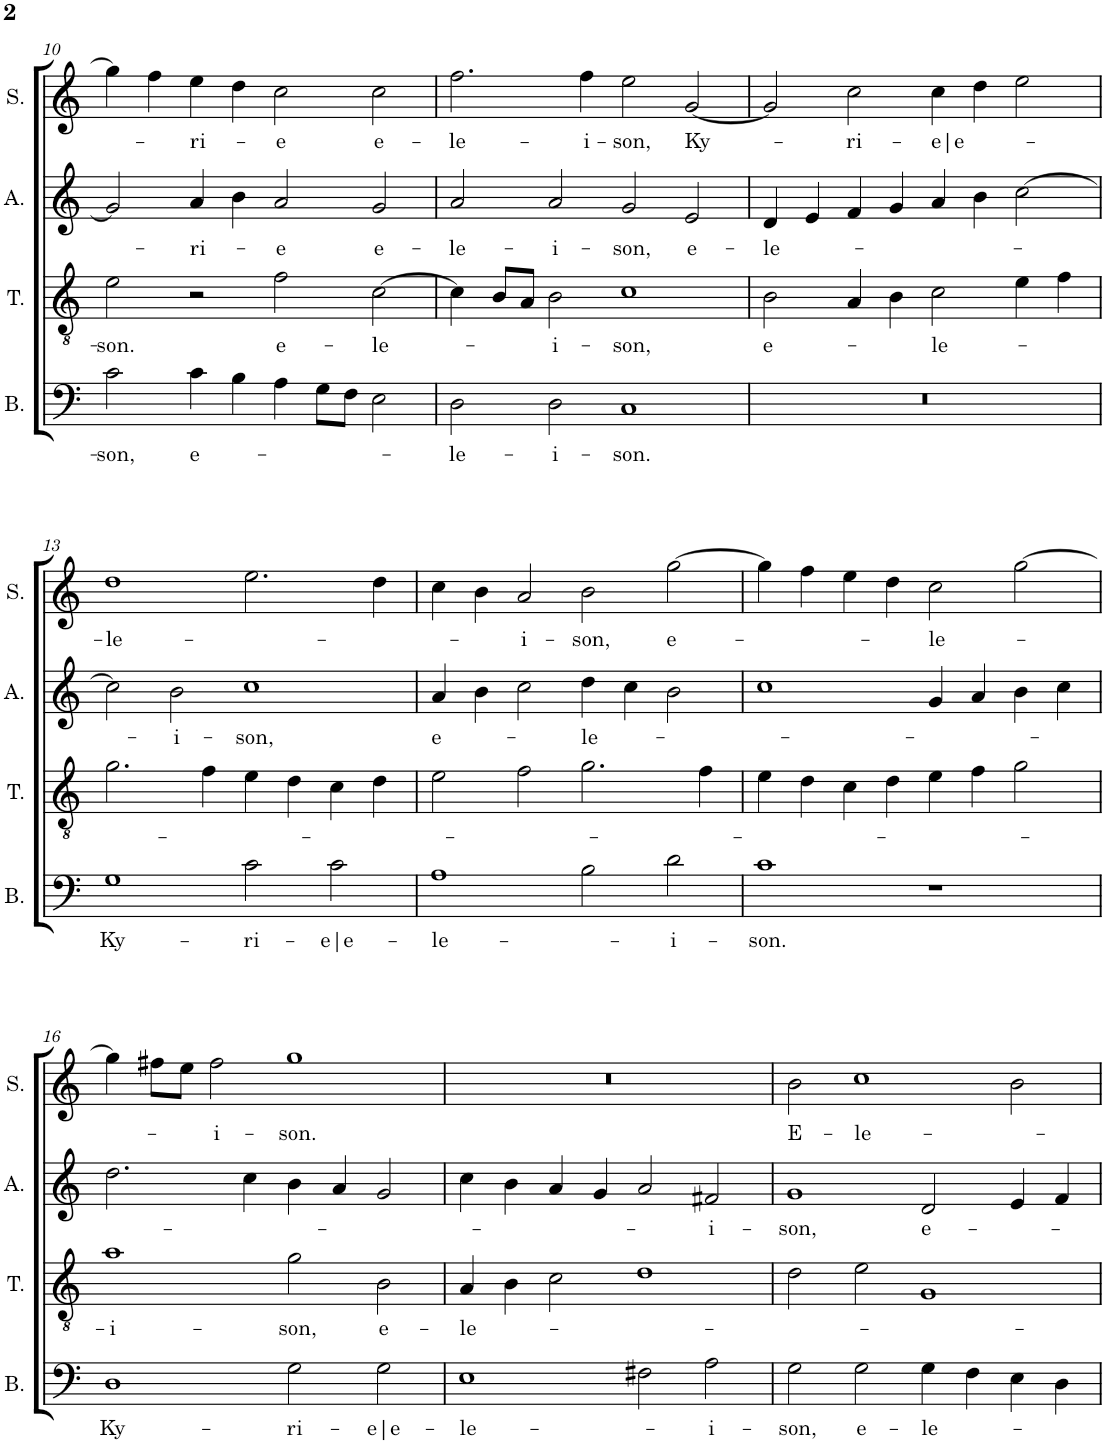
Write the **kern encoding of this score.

**kern	**text	**kern	**text	**kern	**text	**kern	**text
*part4	*part4	*part3	*part3	*part2	*part2	*part1	*part1
*staff4	*staff4	*staff3	*staff3	*staff2	*staff2	*staff1	*staff1
*I"Bass	*	*I"Tenor	*	*I"Alto	*	*I"Soprano	*
*I'B.	*	*I'T.	*	*I'A.	*	*I'S.	*
!!LO:PB:g=z
*clefF4	*	*clefGv2	*	*clefG2	*	*clefG2	*
*k[]	*	*k[]	*	*k[]	*	*k[]	*
*M4/2	*	*M4/2	*	*M4/2	*	*M4/2	*
=10	=10	=10	=10	=10	=10	=10	=10
!	!LO:LY:b	!	!LO:LY:b	!	!	!	!
2c\	-son,	2e\	-son.	2g/]	.	4gg\]	.
.	.	.	.	.	.	4ff\	.
!	!LO:LY:b	!	!	!	!LO:LY:b	!	!LO:LY:b
4c\	e-	2r	.	4a/	-ri-	4ee\	-ri-
4B\	.	.	.	4b\	.	4dd\	.
!	!	!	!LO:LY:b	!	!LO:LY:b	!	!LO:LY:b
4A\	.	2f\	e-	2a/	-e	2cc\	-e
8G\L	.	.	.	.	.	.	.
8F\J	.	.	.	.	.	.	.
!	!	!	!LO:LY:b	!	!LO:LY:b	!	!LO:LY:b
2E\	.	[2c\	-le-	2g/	e-	2cc\	e-
=11	=11	=11	=11	=11	=11	=11	=11
!	!LO:LY:b	!	!	!	!LO:LY:b	!	!LO:LY:b
2D\	-le-	4c\]	.	2a/	-le-	2.ff\	-le-
.	.	8B/L	.	.	.	.	.
.	.	8A/J	.	.	.	.	.
!	!LO:LY:b	!	!LO:LY:b	!	!LO:LY:b	!	!
2D\	-i-	2B\	-i-	2a/	-i-	.	.
!	!	!	!	!	!	!	!LO:LY:b
.	.	.	.	.	.	4ff\	-i-
!	!LO:LY:b	!	!LO:LY:b	!	!LO:LY:b	!	!LO:LY:b
1C	-son.	1c	-son,	2g/	-son,	2ee\	-son,
!	!	!	!	!	!LO:LY:b	!	!LO:LY:b
.	.	.	.	2e/	e-	[2g/	Ky-
=12	=12	=12	=12	=12	=12	=12	=12
!	!	!	!LO:LY:b	!	!LO:LY:b	!	!
0r	.	2B\	e-	4d/	-le-	2g/]	.
.	.	.	.	4e/	.	.	.
!	!	!	!	!	!	!	!LO:LY:b
.	.	4A/	.	4f/	.	2cc\	-ri-
.	.	4B\	.	4g/	.	.	.
!	!	!	!LO:LY:b	!	!	!	!LO:LY:b
.	.	2c\	-le-	4a/	.	4cc\	-e|e-
.	.	.	.	4b\	.	4dd\	.
.	.	4e\	.	[2cc\	.	2ee\	.
.	.	4f\	.	.	.	.	.
!!LO:LB:g=z
=13	=13	=13	=13	=13	=13	=13	=13
!	!LO:LY:b	!	!	!	!	!	!LO:LY:b
1G	Ky-	2.g\	.	2cc\]	.	1dd	-le-
!	!	!	!	!	!LO:LY:b	!	!
.	.	.	.	2b\	-i-	.	.
.	.	4f\	.	.	.	.	.
!	!LO:LY:b	!	!	!	!LO:LY:b	!	!
2c\	-ri-	4e\	.	1cc	-son,	2.ee\	.
.	.	4d\	.	.	.	.	.
!	!LO:LY:b	!	!	!	!	!	!
2c\	-e|e-	4c\	.	.	.	.	.
.	.	4d\	.	.	.	4dd\	.
=14	=14	=14	=14	=14	=14	=14	=14
!	!LO:LY:b	!	!	!	!LO:LY:b	!	!
1A	-le-	2e\	.	4a/	e-	4cc\	.
.	.	.	.	4b\	.	4b\	.
!	!	!	!	!	!	!	!LO:LY:b
.	.	2f\	.	2cc\	.	2a/	-i-
!	!	!	!	!	!LO:LY:b	!	!LO:LY:b
2B\	.	2.g\	.	4dd\	-le-	2b\	-son,
.	.	.	.	4cc\	.	.	.
!	!LO:LY:b	!	!	!	!	!	!LO:LY:b
2d\	-i-	.	.	2b\	.	[2gg\	e-
.	.	4f\	.	.	.	.	.
=15	=15	=15	=15	=15	=15	=15	=15
!	!LO:LY:b	!	!	!	!	!	!
1c	-son.	4e\	.	1cc	.	4gg\]	.
.	.	4d\	.	.	.	4ff\	.
.	.	4c\	.	.	.	4ee\	.
.	.	4d\	.	.	.	4dd\	.
!	!	!	!	!	!	!	!LO:LY:b
1r	.	4e\	.	4g/	.	2cc\	-le-
.	.	4f\	.	4a/	.	.	.
.	.	2g\	.	4b\	.	[2gg\	.
.	.	.	.	4cc\	.	.	.
!!LO:LB:g=z
=16	=16	=16	=16	=16	=16	=16	=16
!	!LO:LY:b	!	!LO:LY:b	!	!	!	!
1D	Ky-	1a	-i-	2.dd\	.	4gg\]	.
.	.	.	.	.	.	8ff#X\L	.
.	.	.	.	.	.	8ee\J	.
!	!	!	!	!	!	!	!LO:LY:b
.	.	.	.	.	.	2ff#\	-i-
.	.	.	.	4cc\	.	.	.
!	!LO:LY:b	!	!LO:LY:b	!	!	!	!LO:LY:b
2G\	-ri-	2g\	-son,	4b\	.	1gg	-son.
.	.	.	.	4a/	.	.	.
!	!LO:LY:b	!	!LO:LY:b	!	!	!	!
2G\	-e|e-	2B\	e-	2g/	.	.	.
=17	=17	=17	=17	=17	=17	=17	=17
!	!LO:LY:b	!	!LO:LY:b	!	!	!	!
1E	-le-	4A/	-le-	4cc\	.	0r	.
.	.	4B\	.	4b\	.	.	.
.	.	2c\	.	4a/	.	.	.
.	.	.	.	4g/	.	.	.
2F#X\	.	1d	.	2a/	.	.	.
!	!LO:LY:b	!	!	!	!LO:LY:b	!	!
2A\	-i-	.	.	2f#X/	-i-	.	.
=18	=18	=18	=18	=18	=18	=18	=18
!	!LO:LY:b	!	!	!	!LO:LY:b	!	!LO:LY:b
2G\	-son,	2d\	.	1g	-son,	2b\	E-
!	!LO:LY:b	!	!	!	!	!	!LO:LY:b
2G\	e-	2e\	.	.	.	1cc	-le-
!	!LO:LY:b	!	!	!	!LO:LY:b	!	!
4G\	-le-	1G	.	2d/	e-	.	.
4F\	.	.	.	.	.	.	.
4E\	.	.	.	4e/	.	2b\	.
4D\	.	.	.	4f/	.	.	.
=	=	=	=	=	=	=	=
*-	*-	*-	*-	*-	*-	*-	*-
